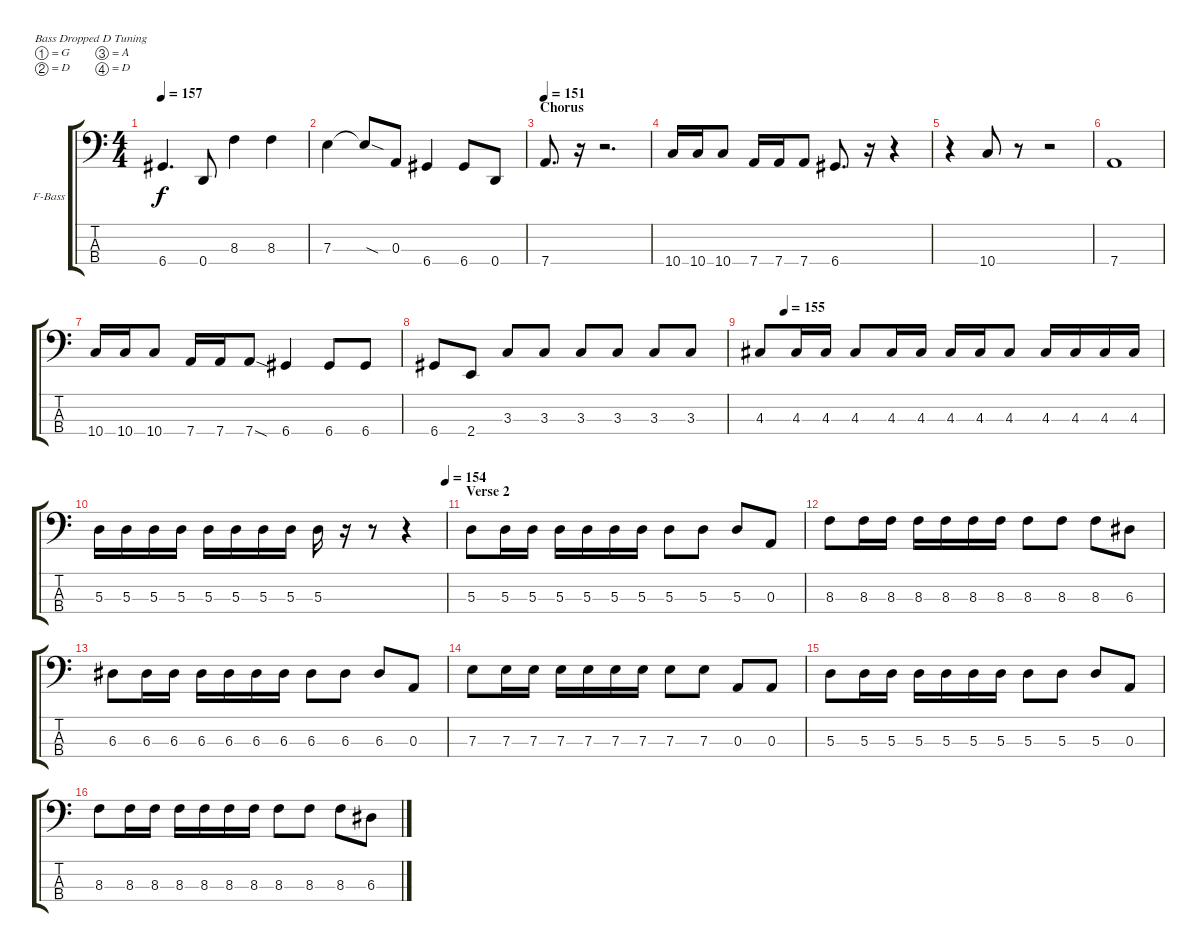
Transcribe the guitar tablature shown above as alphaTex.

\bracketExtendMode groupsimilarinstruments
\firstSystemTrackNameOrientation horizontal
\otherSystemsTrackNameOrientation horizontal
\track ("Sean Malone" "F-Bass") {instrument fretlessbass}
\staff {score tabs}
\tuning (G2 D2 A1 D1)
\ts (4 4)
\tempo 157
\clef f4
\ks c
6.4.4{d dy f} 0.4.8 8.3.4 8.3.4 |
7.3.4 7.3{sod t}.8 0.3.8 6.4.4 6.4.8 0.4.8 |
\section ("" "Chorus")
\tempo 151
7.4.8{d} r.16 r.2{d} |
10.4.16 10.4.16 10.4.8 7.4.16 7.4.16 7.4.8 6.4.8{d} r.16 r.4 |
r.4 10.4.8 r.8 r.2 |
7.4.1 |
10.4.16 10.4.16 10.4.8 7.4.16 7.4.16 7.4{sod}.8 6.4.4 6.4.8 6.4.8 |
6.4.8 2.4.8 3.3.8 3.3.8 3.3.8 3.3.8 3.3.8 3.3.8 |
\tempo (155 0.0625)
4.3.8 4.3.16 4.3.16 4.3.8 4.3.16 4.3.16 4.3.16 4.3.16 4.3.8 4.3.16 4.3.16 4.3.16 4.3.16 |
\tempo (154 1)
5.3.16 5.3.16 5.3.16 5.3.16 5.3.16 5.3.16 5.3.16 5.3.16 5.3.16 r.16 r.8 r.4 |
\section ("" "Verse 2")
5.3.8 5.3.16 5.3.16 5.3.16 5.3.16 5.3.16 5.3.16 5.3.8 5.3.8 5.3.8 0.3.8 |
8.3.8 8.3.16 8.3.16 8.3.16 8.3.16 8.3.16 8.3.16 8.3.8 8.3.8 8.3.8 6.3.8 |
6.3.8 6.3.16 6.3.16 6.3.16 6.3.16 6.3.16 6.3.16 6.3.8 6.3.8 6.3.8 0.3.8 |
7.3.8 7.3.16 7.3.16 7.3.16 7.3.16 7.3.16 7.3.16 7.3.8 7.3.8 0.3.8 0.3.8 |
5.3.8 5.3.16 5.3.16 5.3.16 5.3.16 5.3.16 5.3.16 5.3.8 5.3.8 5.3.8 0.3.8 |
8.3.8 8.3.16 8.3.16 8.3.16 8.3.16 8.3.16 8.3.16 8.3.8 8.3.8 8.3.8 6.3.8
